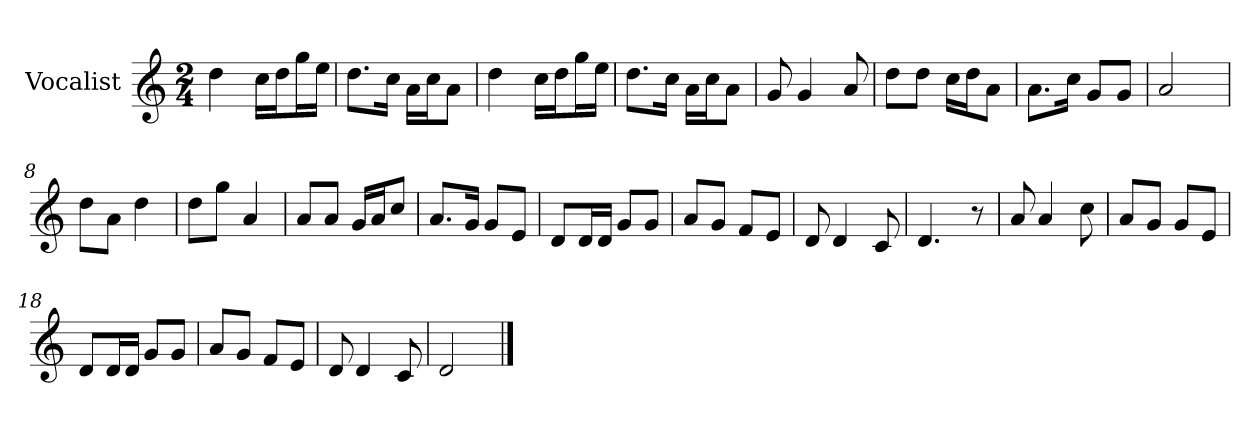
**kern
*part1
*staff1
*I"Vocalist
*k[]
*C:
*M2/4
=
4dd
16ccLL
16ddJ
16ggL
16eeJJ
=1
8.ddL
16ccJk
16aLL
16ccJ
8aJ
=2
4dd
16ccLL
16ddJ
16ggL
16eeJJ
=3
8.ddL
16ccJk
16aLL
16ccJ
8aJ
=4
8g
4g
8a
=5
8ddL
8ddJ
16ccLL
16ddJ
8aJ
=6
8.aL
16ccJk
8gL
8gJ
=7
2a
=8
8ddL
8aJ
4dd
=9
8ddL
8ggJ
4a
=10
8aL
8aJ
16gLL
16aJ
8ccJ
=11
8.aL
16gJk
8gL
8eJ
=12
8dL
16dL
16dJJ
8gL
8gJ
=13
8aL
8gJ
8fL
8eJ
=14
8d
4d
8c
=15
4.d
8r
=16
8a
4a
8cc
=17
8aL
8gJ
8gL
8eJ
=18
8dL
16dL
16dJJ
8gL
8gJ
=19
8aL
8gJ
8fL
8eJ
=20
8d
4d
8c
=21
2d
==
*-
